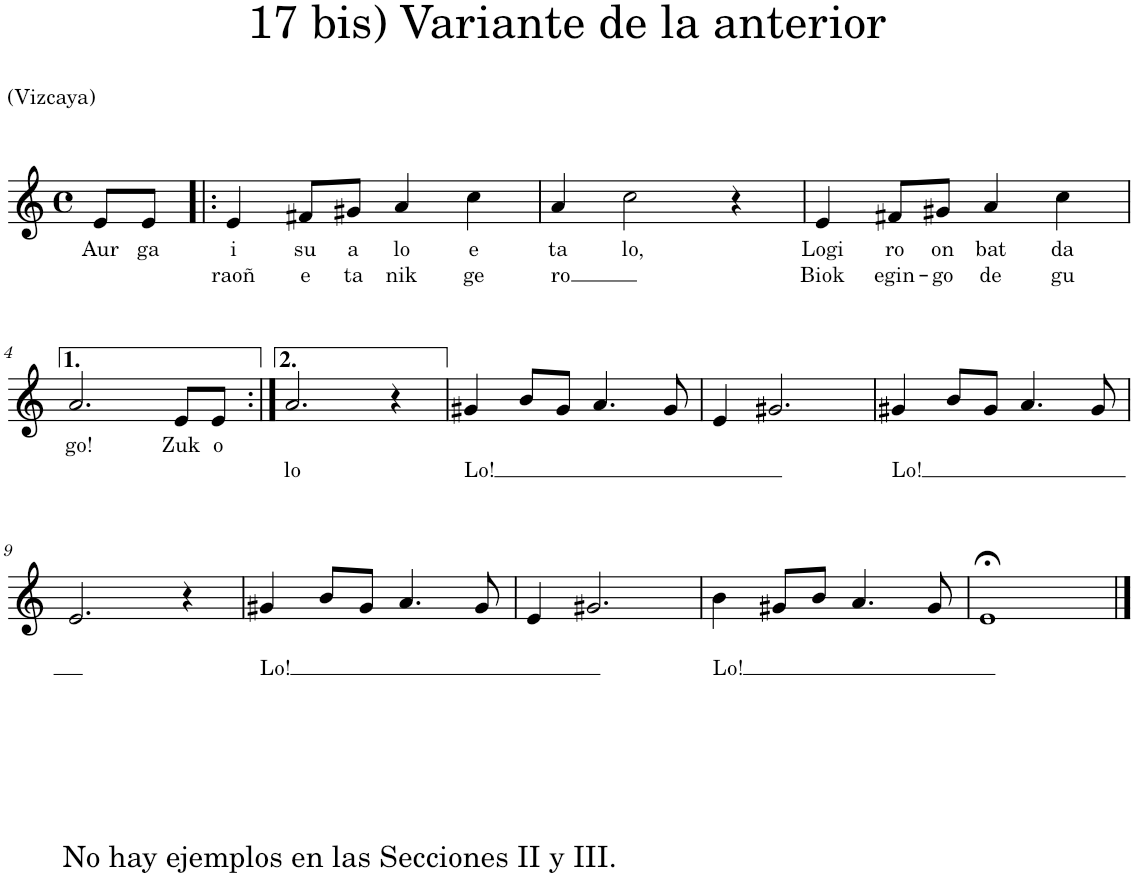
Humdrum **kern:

**kern	**text	**text
*part1	*part1	*part1
*staff1	*staff1	*staff1
*I"Piano	*	*
*I'Pno.	*	*
*clefG2	*	*
*k[]	*	*
*M4/4	*	*
*met(c)	*	*
=	=	=
!	!LO:LY:b	!
8e/L	Aur	.
!	!LO:LY:b	!
8e/J	ga	.
=1!|:	=1!|:	=1!|:
!	!LO:LY:b	!LO:LY:b
4e/	i	raoñ
!	!LO:LY:b	!LO:LY:b
8f#X/L	su	e
!	!LO:LY:b	!LO:LY:b
8g#X/J	a	ta
!	!LO:LY:b	!LO:LY:b
4a/	lo	nik
!	!LO:LY:b	!LO:LY:b
4cc\	e	ge
=2	=2	=2
!	!LO:LY:b	!LO:LY:b
4a/	ta	ro
!	!LO:LY:b	!
2cc\	lo,	.
4r	.	.
=3	=3	=3
!	!LO:LY:b	!LO:LY:b
4e/	Logi	Biok
!	!LO:LY:b	!LO:LY:b
8f#X/L	ro	egin-
!	!LO:LY:b	!LO:LY:b
8g#X/J	on	-go
!	!LO:LY:b	!LO:LY:b
4a/	bat	de
!	!LO:LY:b	!LO:LY:b
4cc\	da	gu
!!LO:LB:g=z
=4	=4	=4
!	!LO:LY:b	!
2.a/	go!	.
!	!LO:LY:b	!
8e/L	Zuk	.
!	!LO:LY:b	!
8e/J	o	.
=5:|!	=5:|!	=5:|!
!	!	!LO:LY:b
2.a/	.	lo
4r	.	.
=6	=6	=6
!	!	!LO:LY:b
4g#X/	.	Lo!
8b/L	.	.
8g#/J	.	.
4.a/	.	.
8g#/	.	.
=7	=7	=7
4e/	.	.
2.g#X/	.	.
=8	=8	=8
!	!	!LO:LY:b
4g#X/	.	Lo!
8b/L	.	.
8g#/J	.	.
4.a/	.	.
8g#/	.	.
!!LO:LB:g=z
=9	=9	=9
!LO:TX:b:t=No hay ejemplos en las Secciones II y III.	!	!
2.e/	.	.
4r	.	.
=10	=10	=10
!	!	!LO:LY:b
4g#X/	.	Lo!
8b/L	.	.
8g#/J	.	.
4.a/	.	.
8g#/	.	.
=11	=11	=11
4e/	.	.
2.g#X/	.	.
=12	=12	=12
!	!	!LO:LY:b
4b\	.	Lo!
8g#X/L	.	.
8b/J	.	.
4.a/	.	.
8g#/	.	.
=13	=13	=13
1e;<	.	.
==	==	==
*-	*-	*-
